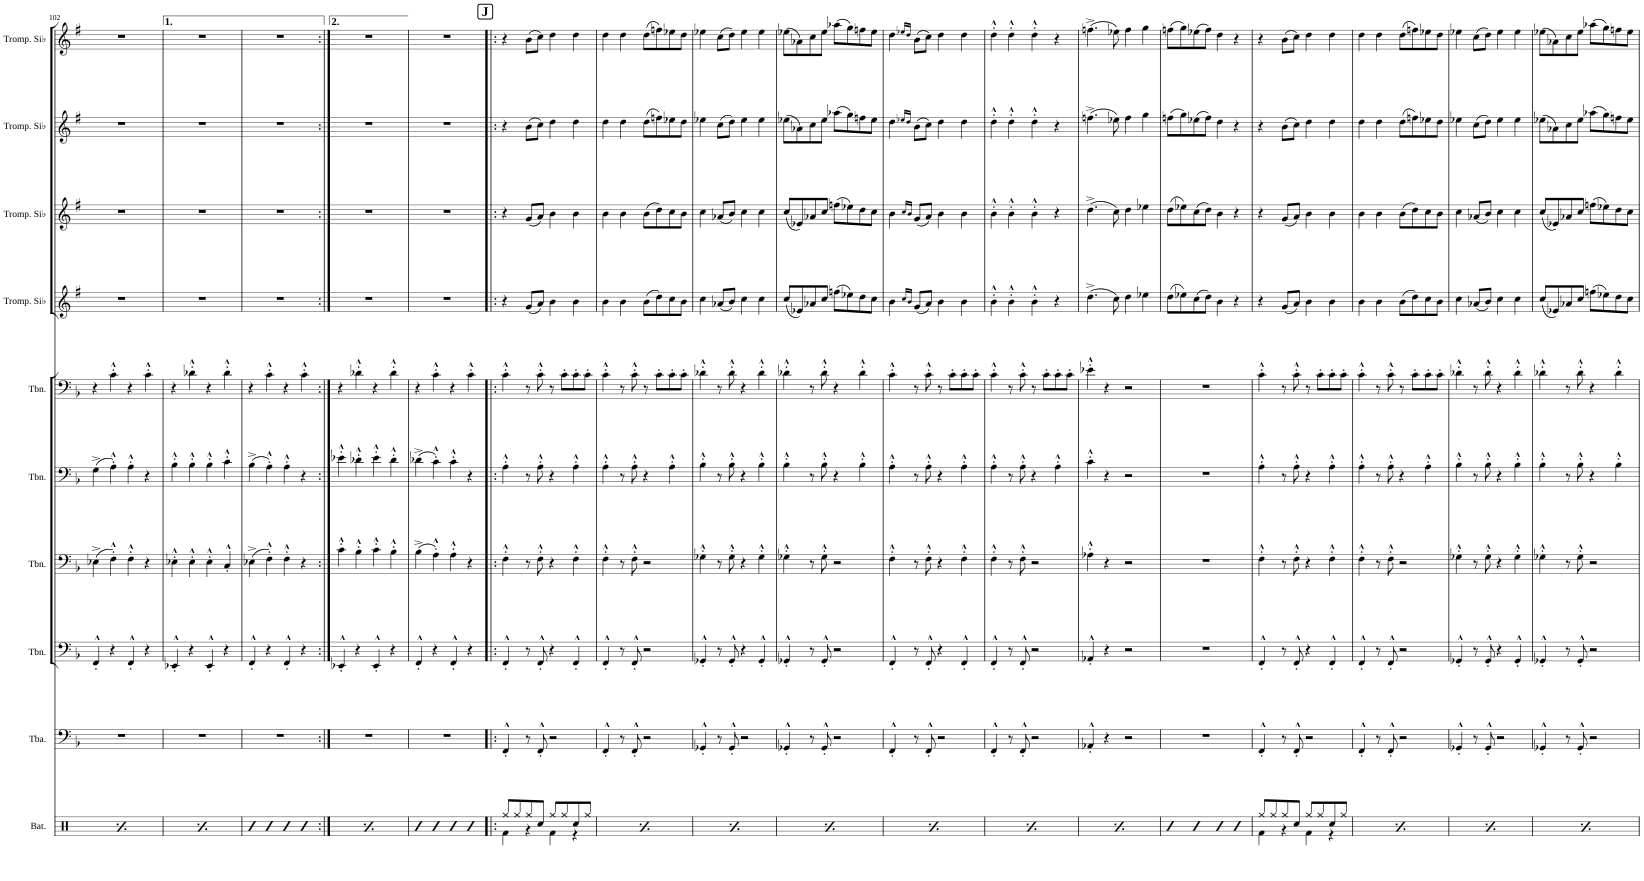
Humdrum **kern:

**kern	**kern	**kern	**kern	**kern	**kern	**kern	**kern	**kern	**kern
*part10	*part9	*part8	*part7	*part6	*part5	*part4	*part3	*part2	*part1
*staff10	*staff9	*staff8	*staff7	*staff6	*staff5	*staff4	*staff3	*staff2	*staff1
*I"Batterie	*I"Tuba	*I"Trombone	*I"Trombone	*I"Trombone	*I"Trombone	*I"Trompette en Sib	*I"Trompette en Sib	*I"Trompette en Sib	*I"Trompette en Sib
*I'Bat.	*I'Tba.	*I'Tbn.	*I'Tbn.	*I'Tbn.	*I'Tbn.	*I'Tromp. Sib	*I'Tromp. Sib	*I'Tromp. Sib	*I'Tromp. Sib
!!LO:PB:g=z
*clefX	*clefF4	*clefF4	*clefF4	*clefF4	*clefF4	*clefG2	*clefG2	*clefG2	*clefG2
*	*	*	*	*	*	*Trd1c2	*Trd1c2	*Trd1c2	*Trd1c2
*k[]	*k[b-]	*k[b-]	*k[b-]	*k[b-]	*k[b-]	*k[f#]	*k[f#]	*k[f#]	*k[f#]
*M2/2	*M2/2	*M2/2	*M2/2	*M2/2	*M2/2	*M2/2	*M2/2	*M2/2	*M2/2
=102	=102	=102	=102	=102	=102	=102	=102	=102	=102
*^	*	*	*	*	*	*	*	*	*
4r	4Rf\	1r	4FF'^^/	(4E-X^\	(4G^\	4r	1r	1r	1r	1r
4Rgg/	4r	.	4r	4F'^^\)	4A'^^\)	4c'^^\	.	.	.	.
4r	4Rf\	.	4FF'^^/	4F'^^\	4A'^^\	4r	.	.	.	.
4Ree/	4r	.	4r	4r	4r	4c'^^\	.	.	.	.
=103	=103	=103	=103	=103	=103	=103	=103	=103	=103	=103
4r	4Rf\	1r	4EE-X'^^/	4E-X'^^\	4B-'^^\	4r	1r	1r	1r	1r
4Rgg/	4r	.	4r	4E-'^^\	4B-'^^\	4d-X'^^\	.	.	.	.
4r	4Rf\	.	4EE-'^^/	4E-'^^\	4B-'^^\	4r	.	.	.	.
4Ree/	4r	.	4r	4C'^^/	4c'^^\	4d-'^^\	.	.	.	.
*v	*v	*	*	*	*	*	*	*	*	*
=104	=104	=104	=104	=104	=104	=104	=104	=104	=104
4R	1r	4FF'^^/	(4E-X^\	(4B-^\	4r	1r	1r	1r	1r
4R	.	4r	4F'^^\)	4A'^^\)	4c'^^\	.	.	.	.
4R	.	4FF'^^/	4F'^^\	4A'^^\	4r	.	.	.	.
4R	.	4r	4r	4r	4c'^^\	.	.	.	.
=105:|!	=105:|!	=105:|!	=105:|!	=105:|!	=105:|!	=105:|!	=105:|!	=105:|!	=105:|!
4R	1r	4EE-X'^^/	4c'^^\	4e-X'^^\	4r	1r	1r	1r	1r
4R	.	4r	4B-'^^\	4d-X'^^\	4d-X'^^\	.	.	.	.
4R	.	4EE-'^^/	4c'^^\	4e-'^^\	4r	.	.	.	.
4R	.	4r	4B-'^^\	4d-'^^\	4d-'^^\	.	.	.	.
=106	=106	=106	=106	=106	=106	=106	=106	=106	=106
4R	1r	4FF'^^/	(4B-^\	(4d-X^\	4r	1r	1r	1r	1r
4R	.	4r	4A'^^\)	4c'^^\)	4c'^^\	.	.	.	.
4R	.	4FF'^^/	4A'^^\	4c'^^\	4r	.	.	.	.
4R	.	4r	4r	4r	4c'^^\	.	.	.	.
!!LO:REH:place=s1:a:B:cj:fs=14:t=J
=107!|:	=107!|:	=107!|:	=107!|:	=107!|:	=107!|:	=107!|:	=107!|:	=107!|:	=107!|:
*^	*	*	*	*	*	*	*	*	*
8Rgg/L	4Rf\	4FF'^^/	4FF'^^/	4F'^^\	4A'^^\	4c'^^\	4r	4r	4r	4r
8Rgg/	.	.	.	.	.	.	.	.	.	.
8Rgg/	4r	8r	8r	8r	8r	8r	(8g/L	(8g/L	(8b\L	(8b\L
8Rcc/J	.	8FF'^^/	8FF'^^/	8F'^^\	8A'^^\	8c'^^\	8a/J)	8a/J)	8cc\J)	8cc\J)
8Rgg/L	4Rf\	2r	4r	4r	4r	8r	4b\	4b\	4dd\	4dd\
8Rgg/	.	.	.	.	.	8c'\L	.	.	.	.
8Rcc/	4r	.	4FF'^^/	4F'^^\	4A'^^\	8c'\	4b\	4b\	4dd\	4dd\
8Rgg/J	.	.	.	.	.	8c'\J	.	.	.	.
=108	=108	=108	=108	=108	=108	=108	=108	=108	=108	=108
8Rgg/L	4Rf\	4FF'^^/	4FF'^^/	4F'^^\	4A'^^\	4c'^^\	4b\	4b\	4dd\	4dd\
8Rgg/	.	.	.	.	.	.	.	.	.	.
8Rgg/	4r	8r	8r	8r	8r	8r	4b\	4b\	4dd\	4dd\
8Rcc/J	.	8FF'^^/	8FF'^^/	8F'^^\	8A'^^\	8c'^^\	.	.	.	.
8Rgg/L	4Rf\	2r	2r	2r	4r	8r	(8b\L	(8b\L	(8dd\L	(8dd\L
8Rgg/	.	.	.	.	.	8c'\L	8dd\)	8dd\)	8ffn\)	8ffn\)
8Rcc/	4r	.	.	.	4A'^^\	8c'\	8cc\	8cc\	8ee-X\	8ee-X\
8Rgg/J	.	.	.	.	.	8c'\J	8b\J	8b\J	8dd\J	8dd\J
=109	=109	=109	=109	=109	=109	=109	=109	=109	=109	=109
8Rgg/L	4Rf\	4GG-X'^^/	4GG-X'^^/	4G-X'^^\	4B-'^^\	4d-X'^^\	4cc\	4cc\	4ee-X\	4ee-X\
8Rgg/	.	.	.	.	.	.	.	.	.	.
8Rgg/	4r	8r	8r	8r	8r	8r	(8a-X/L	(8a-X/L	(8cc\L	(8cc\L
8Rcc/J	.	8GG-'^^/	8GG-'^^/	8G-'^^\	8B-'^^\	8d-'^^\	8b/J)	8b/J)	8dd\J)	8dd\J)
8Rgg/L	4Rf\	2r	4r	4r	4r	4r	4cc\	4cc\	4ee-\	4ee-\
8Rgg/	.	.	.	.	.	.	.	.	.	.
8Rcc/	4r	.	4GG-'^^/	4G-'^^\	4B-'^^\	4d-'^^\	4cc\	4cc\	4ee-\	4ee-\
8Rgg/J	.	.	.	.	.	.	.	.	.	.
=110	=110	=110	=110	=110	=110	=110	=110	=110	=110	=110
8Rgg/L	4Rf\	4GG-X'^^/	4GG-X'^^/	4G-X'^^\	4B-'^^\	4d-X'^^\	(8cc/L	(8cc/L	(8ee-X\L	(8ee-X\L
8Rgg/	.	.	.	.	.	.	8e-X/)	8e-X/)	8a-X\)	8a-X\)
8Rgg/	4r	8r	8r	8r	8r	8r	8a-X/	8a-X/	8cc\	8cc\
8Rcc/J	.	8GG-'^^/	8GG-'^^/	8G-'^^\	8B-'^^\	8d-'^^\	8cc/J	8cc/J	8ee-\J	8ee-\J
8Rgg/L	4Rf\	2r	2r	2r	4r	4r	(8ffn\L	(8ffn\L	(8aa-X\L	(8aa-X\L
8Rgg/	.	.	.	.	.	.	8ee-X\)	8ee-X\)	8gg\)	8gg\)
8Rcc/	4r	.	.	.	4B-'^^\	4d-'^^\	8dd\	8dd\	8ffn\	8ffn\
8Rgg/J	.	.	.	.	.	.	8cc\J	8cc\J	8ee-\J	8ee-\J
=111	=111	=111	=111	=111	=111	=111	=111	=111	=111	=111
8Rgg/L	4Rf\	4FF'^^/	4FF'^^/	4F'^^\	4A'^^\	4c'^^\	4b\	4b\	4dd\	4dd\
8Rgg/	.	.	.	.	.	.	.	.	.	.
.	.	.	.	.	.	.	16qcc/LL	16qcc/LL	16qee-X/LL	16qee-X/LL
.	.	.	.	.	.	.	16qb/JJ	16qb/JJ	16qdd/JJ	16qdd/JJ
8Rgg/	4r	8r	8r	8r	8r	8r	(8g/L	(8g/L	(8b\L	(8b\L
8Rcc/J	.	8FF'^^/	8FF'^^/	8F'^^\	8A'^^\	8c'^^\	8a/J)	8a/J)	8cc\J)	8cc\J)
8Rgg/L	4Rf\	2r	4r	4r	4r	8r	4b\	4b\	4dd\	4dd\
8Rgg/	.	.	.	.	.	8c'\L	.	.	.	.
8Rcc/	4r	.	4FF'^^/	4F'^^\	4A'^^\	8c'\	4b\	4b\	4dd\	4dd\
8Rgg/J	.	.	.	.	.	8c'\J	.	.	.	.
=112	=112	=112	=112	=112	=112	=112	=112	=112	=112	=112
8Rgg/L	4Rf\	4FF'^^/	4FF'^^/	4F'^^\	4A'^^\	4c'^^\	4b'^^\	4b'^^\	4dd'^^\	4dd'^^\
8Rgg/	.	.	.	.	.	.	.	.	.	.
8Rgg/	4r	8r	8r	8r	8r	8r	4b'^^\	4b'^^\	4dd'^^\	4dd'^^\
8Rcc/J	.	8FF'^^/	8FF'^^/	8F'^^\	8A'^^\	8c'^^\	.	.	.	.
8Rgg/L	4Rf\	2r	2r	2r	4r	8r	4b'^^\	4b'^^\	4dd'^^\	4dd'^^\
8Rgg/	.	.	.	.	.	8c'\L	.	.	.	.
8Rcc/	4r	.	.	.	4A'^^\	8c'\	4r	4r	4r	4r
8Rgg/J	.	.	.	.	.	8c'\J	.	.	.	.
=113	=113	=113	=113	=113	=113	=113	=113	=113	=113	=113
8Rgg/L	4Rf\	4AA-X'^^/	4AA-X'^^/	4A-X'^^\	4c'^^\	4e-X'^^\	(4.dd^\	(4.dd^\	(4.ffn^\	(4.ffn^\
8Rgg/	.	.	.	.	.	.	.	.	.	.
8Rgg/	4r	4r	4r	4r	4r	4r	.	.	.	.
8Rcc/J	.	.	.	.	.	.	8cc\)	8cc\)	8ee-X\)	8ee-X\)
8Rgg/L	4Rf\	2r	2r	2r	2r	2r	4dd\	4dd\	4ff\	4ff\
8Rgg/	.	.	.	.	.	.	.	.	.	.
8Rcc/	4r	.	.	.	.	.	4ee-X\	4ee-X\	4gg\	4gg\
8Rgg/J	.	.	.	.	.	.	.	.	.	.
*v	*v	*	*	*	*	*	*	*	*	*
=114	=114	=114	=114	=114	=114	=114	=114	=114	=114
4R	1r	1r	1r	1r	1r	(8dd\L	(8dd\L	(8ffn\L	(8ffn\L
.	.	.	.	.	.	8ee-X\)	8ee-X\)	8gg\)	8gg\)
4R	.	.	.	.	.	(8cc\	(8cc\	(8ee-X\	(8ee-X\
.	.	.	.	.	.	8dd\J)	8dd\J)	8ff\J)	8ff\J)
4R	.	.	.	.	.	4b\	4b\	4dd\	4dd\
4R	.	.	.	.	.	4r	4r	4r	4r
=115	=115	=115	=115	=115	=115	=115	=115	=115	=115
*^	*	*	*	*	*	*	*	*	*
8Rgg/L	4Rf\	4FF'^^/	4FF'^^/	4F'^^\	4A'^^\	4c'^^\	4r	4r	4r	4r
8Rgg/	.	.	.	.	.	.	.	.	.	.
8Rgg/	4r	8r	8r	8r	8r	8r	(8g/L	(8g/L	(8b\L	(8b\L
8Rcc/J	.	8FF'^^/	8FF'^^/	8F'^^\	8A'^^\	8c'^^\	8a/J)	8a/J)	8cc\J)	8cc\J)
8Rgg/L	4Rf\	2r	4r	4r	4r	8r	4b\	4b\	4dd\	4dd\
8Rgg/	.	.	.	.	.	8c'\L	.	.	.	.
8Rcc/	4r	.	4FF'^^/	4F'^^\	4A'^^\	8c'\	4b\	4b\	4dd\	4dd\
8Rgg/J	.	.	.	.	.	8c'\J	.	.	.	.
=116	=116	=116	=116	=116	=116	=116	=116	=116	=116	=116
8Rgg/L	4Rf\	4FF'^^/	4FF'^^/	4F'^^\	4A'^^\	4c'^^\	4b\	4b\	4dd\	4dd\
8Rgg/	.	.	.	.	.	.	.	.	.	.
8Rgg/	4r	8r	8r	8r	8r	8r	4b\	4b\	4dd\	4dd\
8Rcc/J	.	8FF'^^/	8FF'^^/	8F'^^\	8A'^^\	8c'^^\	.	.	.	.
8Rgg/L	4Rf\	2r	2r	2r	4r	8r	(8b\L	(8b\L	(8dd\L	(8dd\L
8Rgg/	.	.	.	.	.	8c'\L	8dd\)	8dd\)	8ffn\)	8ffn\)
8Rcc/	4r	.	.	.	4A'^^\	8c'\	8cc\	8cc\	8ee-X\	8ee-X\
8Rgg/J	.	.	.	.	.	8c'\J	8b\J	8b\J	8dd\J	8dd\J
=117	=117	=117	=117	=117	=117	=117	=117	=117	=117	=117
8Rgg/L	4Rf\	4GG-X'^^/	4GG-X'^^/	4G-X'^^\	4B-'^^\	4d-X'^^\	4cc\	4cc\	4ee-X\	4ee-X\
8Rgg/	.	.	.	.	.	.	.	.	.	.
8Rgg/	4r	8r	8r	8r	8r	8r	(8a-X/L	(8a-X/L	(8cc\L	(8cc\L
8Rcc/J	.	8GG-'^^/	8GG-'^^/	8G-'^^\	8B-'^^\	8d-'^^\	8b/J)	8b/J)	8dd\J)	8dd\J)
8Rgg/L	4Rf\	2r	4r	4r	4r	4r	4cc\	4cc\	4ee-\	4ee-\
8Rgg/	.	.	.	.	.	.	.	.	.	.
8Rcc/	4r	.	4GG-'^^/	4G-'^^\	4B-'^^\	4d-'^^\	4cc\	4cc\	4ee-\	4ee-\
8Rgg/J	.	.	.	.	.	.	.	.	.	.
=118	=118	=118	=118	=118	=118	=118	=118	=118	=118	=118
8Rgg/L	4Rf\	4GG-X'^^/	4GG-X'^^/	4G-X'^^\	4B-'^^\	4d-X'^^\	(8cc/L	(8cc/L	(8ee-X\L	(8ee-X\L
8Rgg/	.	.	.	.	.	.	8e-X/)	8e-X/)	8a-X\)	8a-X\)
8Rgg/	4r	8r	8r	8r	8r	8r	8a-X/	8a-X/	8cc\	8cc\
8Rcc/J	.	8GG-'^^/	8GG-'^^/	8G-'^^\	8B-'^^\	8d-'^^\	8cc/J	8cc/J	8ee-\J	8ee-\J
8Rgg/L	4Rf\	2r	2r	2r	4r	4r	(8ffn\L	(8ffn\L	(8aa-X\L	(8aa-X\L
8Rgg/	.	.	.	.	.	.	8ee-X\)	8ee-X\)	8gg\)	8gg\)
8Rcc/	4r	.	.	.	4B-'^^\	4d-'^^\	8dd\	8dd\	8ffn\	8ffn\
8Rgg/J	.	.	.	.	.	.	8cc\J	8cc\J	8ee-\J	8ee-\J
*v	*v	*	*	*	*	*	*	*	*	*
=	=	=	=	=	=	=	=	=	=
*-	*-	*-	*-	*-	*-	*-	*-	*-	*-
